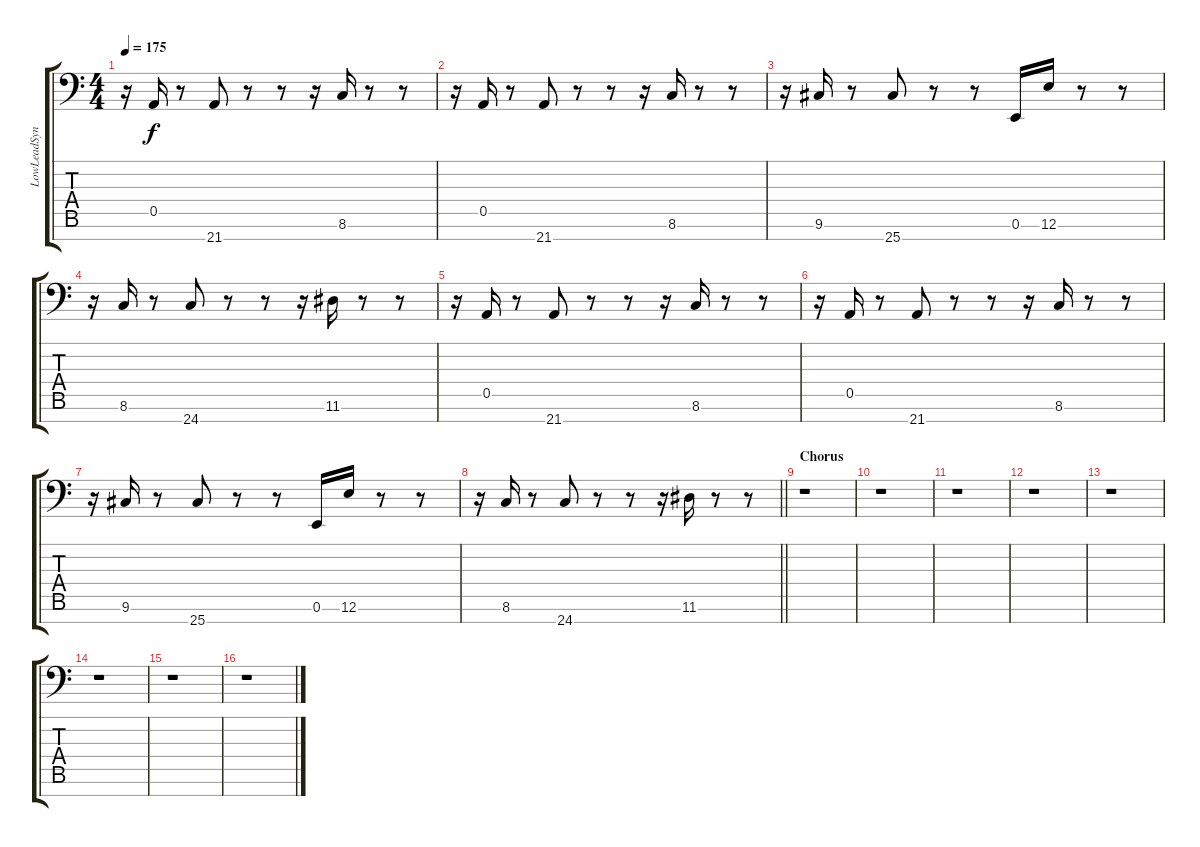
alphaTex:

\track ("LowLeadSyn" "LowLeadSyn") {instrument lead2sawtooth}
\staff {score tabs}
\tuning (E4 B3 G3 D3 A2 E2 C-1) {hide}
\ts (4 4)
\tempo 175
\clef f4
\ks c
r.16{dy f} 0.5.16 r.8 21.7.8 r.8 r.8 r.16 8.6.16 r.8 r.8 |
r.16 0.5.16 r.8 21.7.8 r.8 r.8 r.16 8.6.16 r.8 r.8 |
r.16 9.6.16 r.8 25.7.8 r.8 r.8 0.6.16 12.6.16 r.8 r.8 |
r.16 8.6.16 r.8 24.7.8 r.8 r.8 r.16 11.6.16 r.8 r.8 |
r.16 0.5.16 r.8 21.7.8 r.8 r.8 r.16 8.6.16 r.8 r.8 |
r.16 0.5.16 r.8 21.7.8 r.8 r.8 r.16 8.6.16 r.8 r.8 |
r.16 9.6.16 r.8 25.7.8 r.8 r.8 0.6.16 12.6.16 r.8 r.8 |
\barLineRight lightlight
r.16 8.6.16 r.8 24.7.8 r.8 r.8 r.16 11.6.16 r.8 r.8 |
\section ("" "Chorus")
r.1 |
r.1 |
r.1 |
r.1 |
r.1 |
r.1 |
r.1 |
r.1
